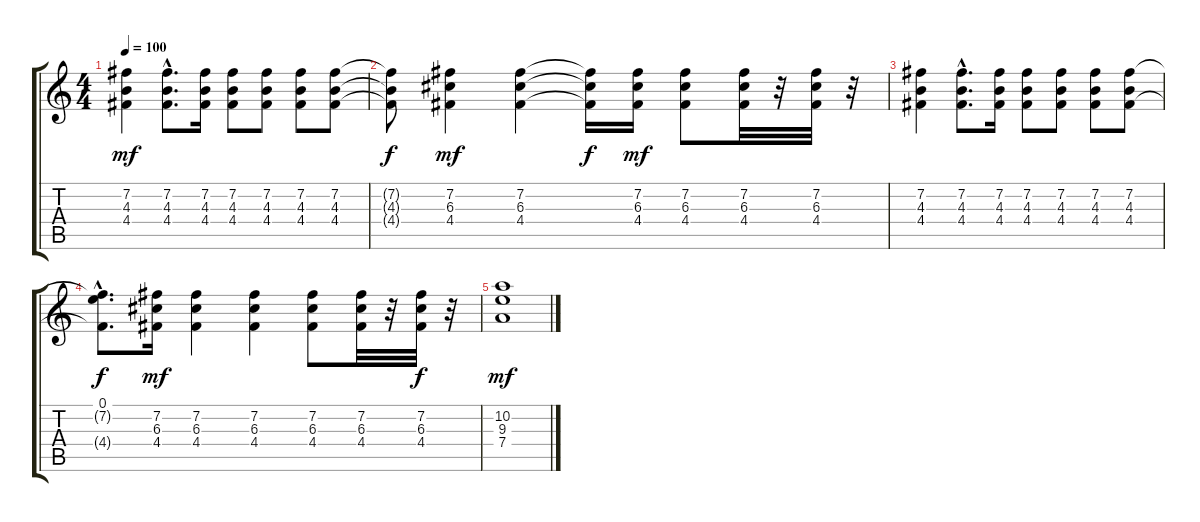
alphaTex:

\track "" {instrument distortionguitar}
\staff {score tabs}
\tuning (E4 B3 G3 D3 A2 E2) {hide}
\ts (4 4)
\tempo 100
\clef g2
\ks c
(7.2 4.3 4.4).4{dy mf} (7.2{hac} 4.3{hac} 4.4{hac}).8{d} (7.2 4.3 4.4).16 (7.2 4.3 4.4).8 (7.2 4.3 4.4).8 (7.2 4.3 4.4).8 (7.2 4.3 4.4).8 |
(7.2{t} 4.3{t} 4.4{t}).8{dy f} (7.2 6.3 4.4).4{dy mf} (7.2 6.3 4.4).4 (7.2{t} 6.3{t} 4.4{t}).16{dy f} (7.2 6.3 4.4).16{dy mf} (7.2 6.3 4.4).8 (7.2 6.3 4.4).32 r.32 (7.2 6.3 4.4).32 r.32 |
(7.2 4.3 4.4).4 (7.2{hac} 4.3{hac} 4.4{hac}).8{d} (7.2 4.3 4.4).16 (7.2 4.3 4.4).8 (7.2 4.3 4.4).8 (7.2 4.3 4.4).8 (7.2 4.3 4.4).8 |
(0.1{hac} 7.2{hac t} 4.4{hac t}).8{d dy f} (7.2 6.3 4.4).16{dy mf} (7.2 6.3 4.4).4 (7.2 6.3 4.4).4 (7.2 6.3 4.4).8 (7.2 6.3 4.4).32 r.32 (7.2 6.3 4.4).32{dy f} r.32 |
(10.2 9.3 7.4).1{dy mf}
